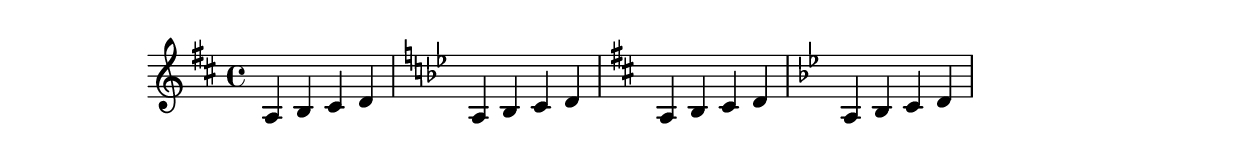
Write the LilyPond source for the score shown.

%% DO NOT EDIT this file manually; it was automatically
%% generated from the LilyPond Snippet Repository
%% (http://lsr.di.unimi.it).
%%
%% Make any changes in the LSR itself, or in
%% `Documentation/snippets/new/`, then run
%% `scripts/auxiliar/makelsr.pl`.
%%
%% This file is in the public domain.

\version "2.24.0"

\header {
  lsrtags = "automatic-notation, pitches"

  texidoc = "
When the key signature changes, natural signs are automatically printed
to cancel any accidentals from previous key signatures.  This may be
prevented by setting to @code{f} the @code{printKeyCancellation}
property in the @code{Staff} context.
"

  doctitle = "Preventing natural signs from being printed when the key signature changes"
} % begin verbatim


\relative c' {
  \key d \major
  a4 b cis d
  \key g \minor
  a4 bes c d
  \set Staff.printKeyCancellation = ##f
  \key d \major
  a4 b cis d
  \key g \minor
  a4 bes c d
}
